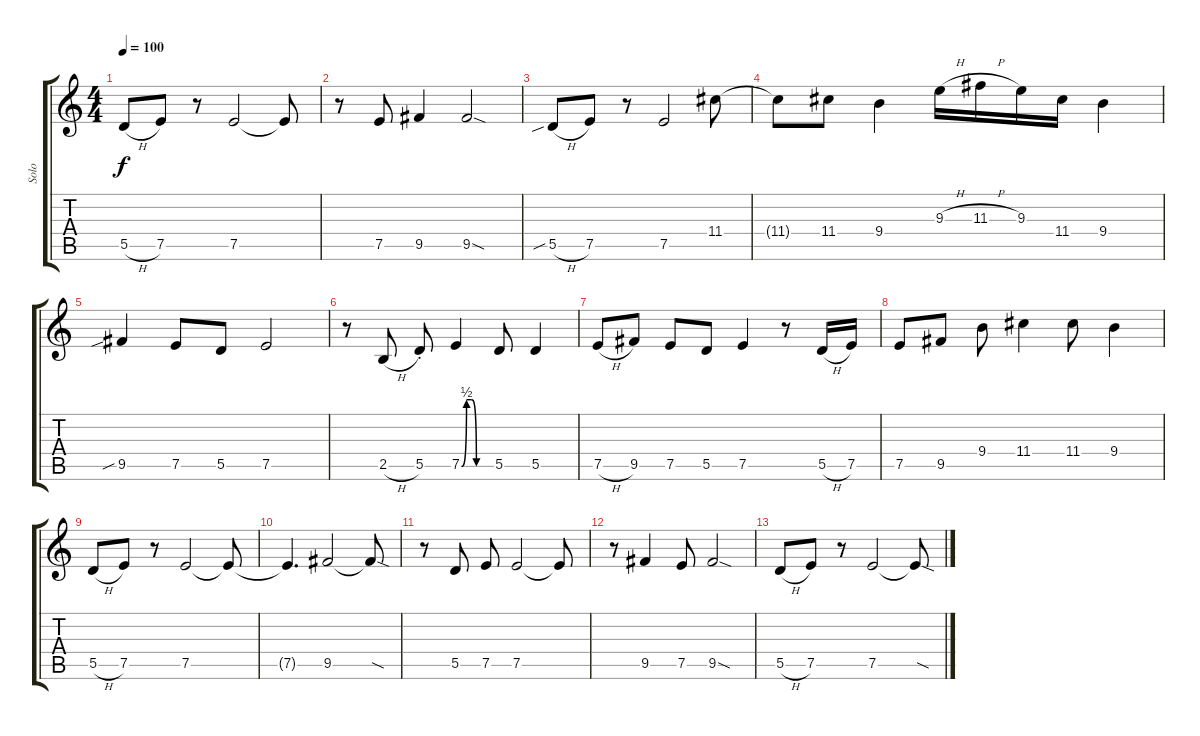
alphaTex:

\track ("Solo" "Solo") {instrument overdrivenguitar}
\staff {score tabs}
\tuning (E4 B3 G3 D3 A2 E2) {hide}
\ts (4 4)
\tempo 100
\clef g2
\ks c
5.5{h}.8{dy f} 7.5.8 r.8 7.5.2 7.5{t}.8 |
r.8 7.5.8 9.5.4 9.5{sod}.2 |
5.5{sib h}.8 7.5.8 r.8 7.5.2 11.4.8 |
11.4{t}.8 11.4.8 9.4.4 9.3{h}.16 11.3{h}.16 9.3.16 11.4.16 9.4.4 |
9.5{sib}.4 7.5.8 5.5.8 7.5.2 |
r.8 2.5{h}.8 5.5{st}.8 7.5{be (custom 0 0 10 2 20 2 30 0 60 0)}.4 5.5.8 5.5.4 |
7.5{h}.8 9.5.8 7.5.8 5.5.8 7.5.4 r.8 5.5{h}.16 7.5.16 |
7.5.8 9.5.8 9.4.8 11.4.4 11.4.8 9.4.4 |
5.5{h}.8 7.5.8 r.8 7.5.2 7.5{t}.8 |
7.5{t}.4{d} 9.5.2 9.5{sod t}.8 |
r.8 5.5.8 7.5.8 7.5.2 7.5{t}.8 |
r.8 9.5.4 7.5.8 9.5{sod}.2 |
5.5{h}.8 7.5.8 r.8 7.5.2 7.5{sod t}.8
